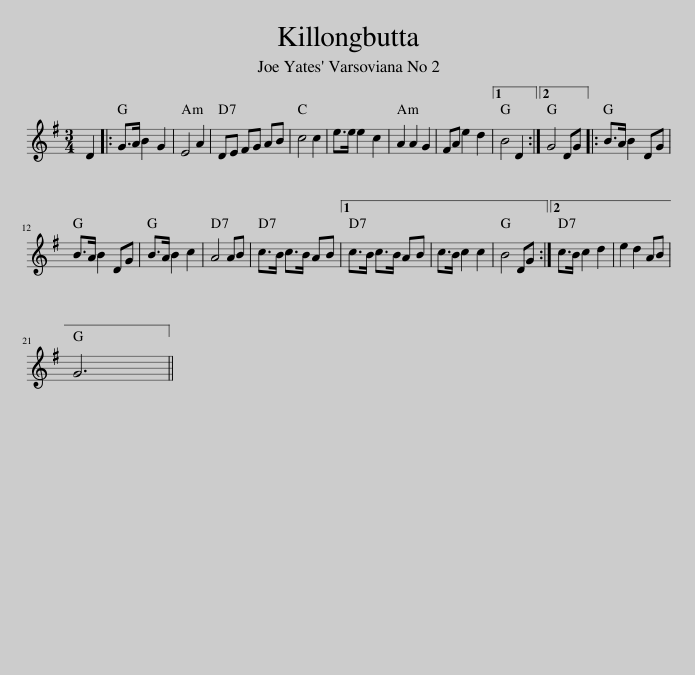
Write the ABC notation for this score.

X:1
L:1/8
M:3/4
I:linebreak $
K:G
V:1 treble
V:1
 D2 |: G>A B2 G2 | E4 A2 | DE FG AB | c4 c2 | %5
 e>e e2 c2 | A2 A2 G2 | FA e2 d2 |1 B4 D2 :|2 G4 DG |: %10
 B>A B2 DG |$ B>A B2 DG | B>A B2 c2 | A4 AB | c>B c>B AB |1 %15
 c>B c>B AB | c>B c2 c2 | B4 DG :|2 c>B c2 d2 | e2 d2 AB |$ %20
 G6 || %21
